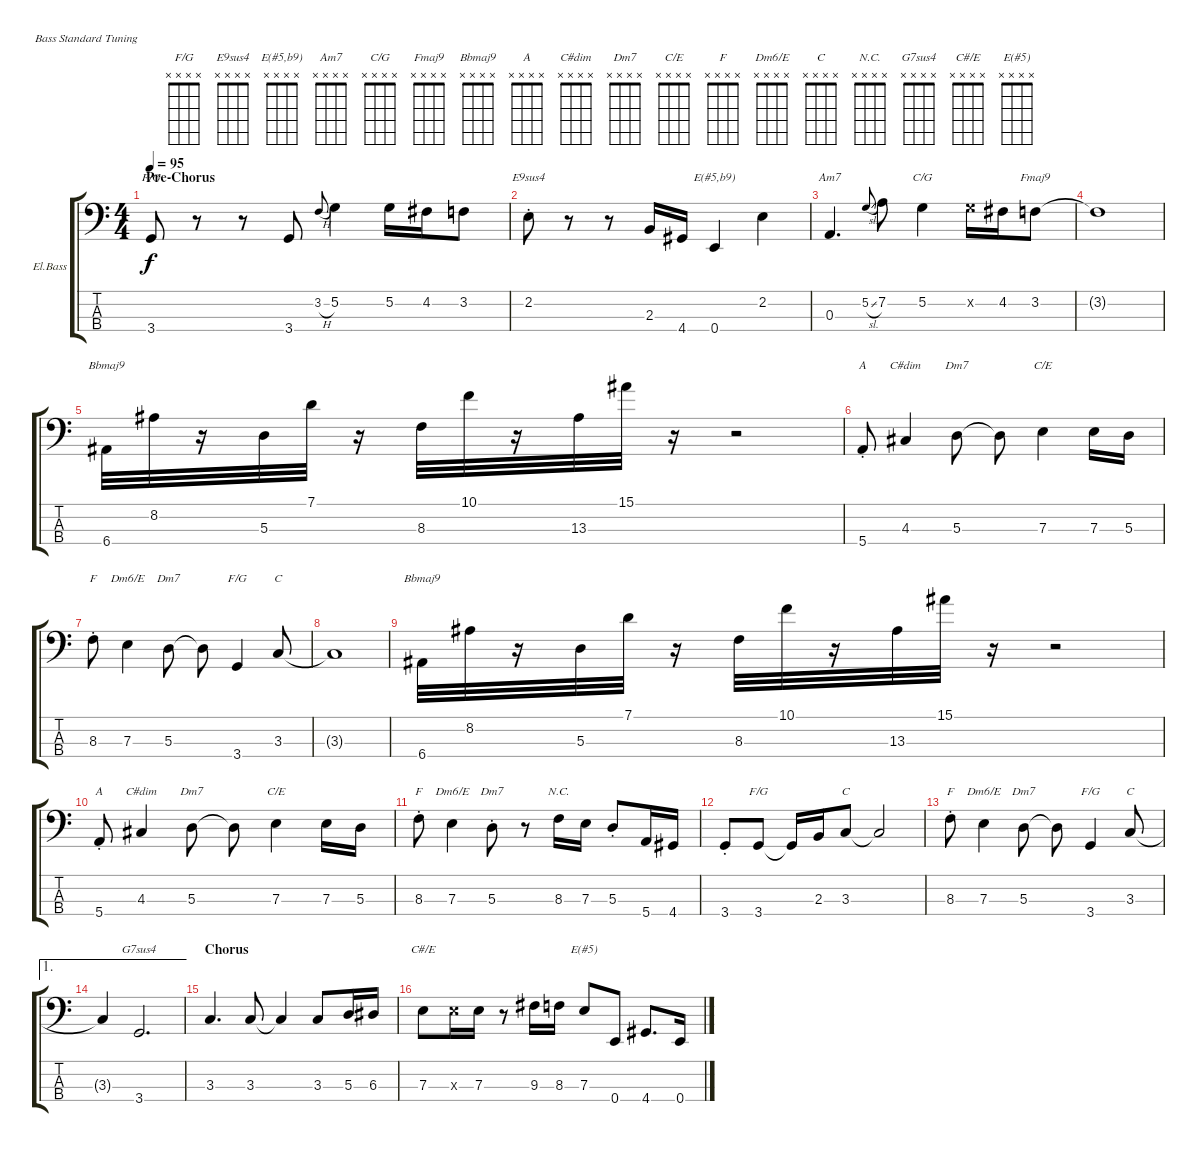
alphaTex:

\defaultSystemsLayout 4
\bracketExtendMode groupsimilarinstruments
\firstSystemTrackNameOrientation horizontal
\otherSystemsTrackNameOrientation horizontal
\track ("Electric Bass" "El.Bass") {instrument electricbassfinger}
\staff {score tabs}
\tuning (G2 D2 A1 E1)
\chord ("F/G" x x x x)
\chord ("E9sus4" x x x x)
\chord ("E(#5,b9)" x x x x)
\chord ("Am7" x x x x)
\chord ("C/G" x x x x)
\chord ("Fmaj9" x x x x)
\chord ("Bbmaj9" x x x x)
\chord ("A" x x x x)
\chord ("C#dim" x x x x)
\chord ("Dm7" x x x x)
\chord ("C/E" x x x x)
\chord ("F" x x x x)
\chord ("Dm6/E" x x x x)
\chord ("C" x x x x)
\chord ("N.C." x x x x)
\chord ("G7sus4" x x x x)
\chord ("C#/E" x x x x)
\chord ("E(#5)" x x x x)
\ts (4 4)
\section ("" "Pre-Chorus")
\tempo 95
\clef f4
\ks c
3.4.8{ch "F/G" dy f} r.8 r.8 3.4.8 3.2{h}.8{gr onbeat} 5.2.4 5.2.16 4.2.16 3.2.8 |
2.2{st}.8{ch "E9sus4"} r.8 r.8 2.3.16 4.4.16 0.4.4{ch "E(#5,b9)"} 2.2.4 |
0.3.4{d ch "Am7"} 5.2{sl}.8{gr onbeat} 7.2.8 5.2.4{ch "C/G"} 5.2{x}.16 4.2.16 3.2.8{ch "Fmaj9"} |
3.2{t}.1 |
\scale
0.286082 6.4.32{ch "Bbmaj9"} 8.2.32 r.16 5.3.32 7.1.32 r.16 8.3.32 10.1.32 r.16 13.3.32 15.1.32 r.16 r.2 |
\scale
0.351868 5.4{st}.8{ch "A"} 4.3.4{ch "C#dim"} 5.3.8{ch "Dm7"} 5.3{t}.8 7.3.4{ch "C/E"} 7.3.16 5.3.16 |
\scale
0.307563 8.3{st}.8{ch "F"} 7.3.4{ch "Dm6/E"} 5.3.8{ch "Dm7"} 5.3{t}.8 3.4.4{ch "F/G"} 3.3.8{ch "C"} |
\scale
0.0557021 3.3{t}.1 |
\scale
0.219795 6.4.32{ch "Bbmaj9"} 8.2.32 r.16 5.3.32 7.1.32 r.16 8.3.32 10.1.32 r.16 13.3.32 15.1.32 r.16 r.2 |
\scale
0.278847 5.4{st}.8{ch "A"} 4.3.4{ch "C#dim"} 5.3.8{ch "Dm7"} 5.3{t}.8 7.3.4{ch "C/E"} 7.3.16 5.3.16 |
\scale
0.327151 8.3{st}.8{ch "F"} 7.3.4{ch "Dm6/E"} 5.3{st}.8{ch "Dm7"} r.8 8.3.16{ch "N.C."} 7.3.16 5.3{st}.8 5.4.16 4.4.16 |
\scale
0.314222 3.4{st}.8 3.4.8{ch "F/G"} 3.4{t}.16 2.3.16 3.3.8{ch "C"} 3.3{t}.2 |
\scale
0.368545 8.3{st}.8{ch "F"} 7.3.4{ch "Dm6/E"} 5.3.8{ch "Dm7"} 5.3{t}.8 3.4.4{ch "F/G"} 3.3.8{ch "C"} |
\ae 1
\scale
0.138948 3.3{t}.4 3.4.2{d ch "G7sus4"} |
\section ("" "Chorus")
3.3.4{d} 3.3.8 3.3{t}.4 3.3.8 5.3.16 6.3.16 |
7.3.8{ch "C#/E"} 7.3{x}.16 7.3.16 r.8 9.3.16 8.3.16 7.3.8{ch "E(#5)"} 0.4.8 4.4.8{d} 0.4.16
